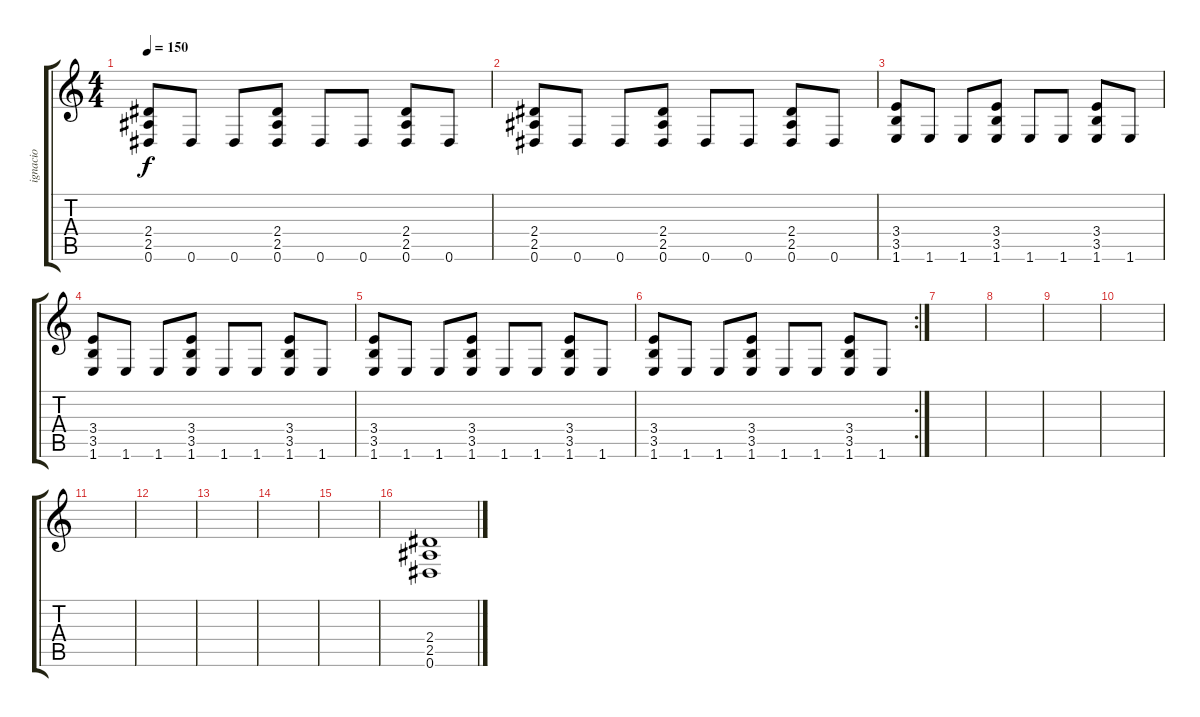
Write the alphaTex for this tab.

\track ("ignacio" "ignacio") {instrument distortionguitar}
\staff {score tabs}
\tuning (Eb4 Bb3 Gb3 Db3 Ab2 Eb2) {hide}
\ts (4 4)
\tempo 150
\clef g2
\ks c
(2.4 2.5 0.6).8{dy f} 0.6.8 0.6.8 (2.4 2.5 0.6).8 0.6.8 0.6.8 (2.4 2.5 0.6).8 0.6.8 |
(2.4 2.5 0.6).8 0.6.8 0.6.8 (2.4 2.5 0.6).8 0.6.8 0.6.8 (2.4 2.5 0.6).8 0.6.8 |
(3.4 3.5 1.6).8 1.6.8 1.6.8 (3.4 3.5 1.6).8 1.6.8 1.6.8 (3.4 3.5 1.6).8 1.6.8 |
(3.4 3.5 1.6).8 1.6.8 1.6.8 (3.4 3.5 1.6).8 1.6.8 1.6.8 (3.4 3.5 1.6).8 1.6.8 |
(3.4 3.5 1.6).8 1.6.8 1.6.8 (3.4 3.5 1.6).8 1.6.8 1.6.8 (3.4 3.5 1.6).8 1.6.8 |
\rc 2
(3.4 3.5 1.6).8 1.6.8 1.6.8 (3.4 3.5 1.6).8 1.6.8 1.6.8 (3.4 3.5 1.6).8 1.6.8 |
|
|
|
|
|
|
|
|
|
(2.4 2.5 0.6).1
